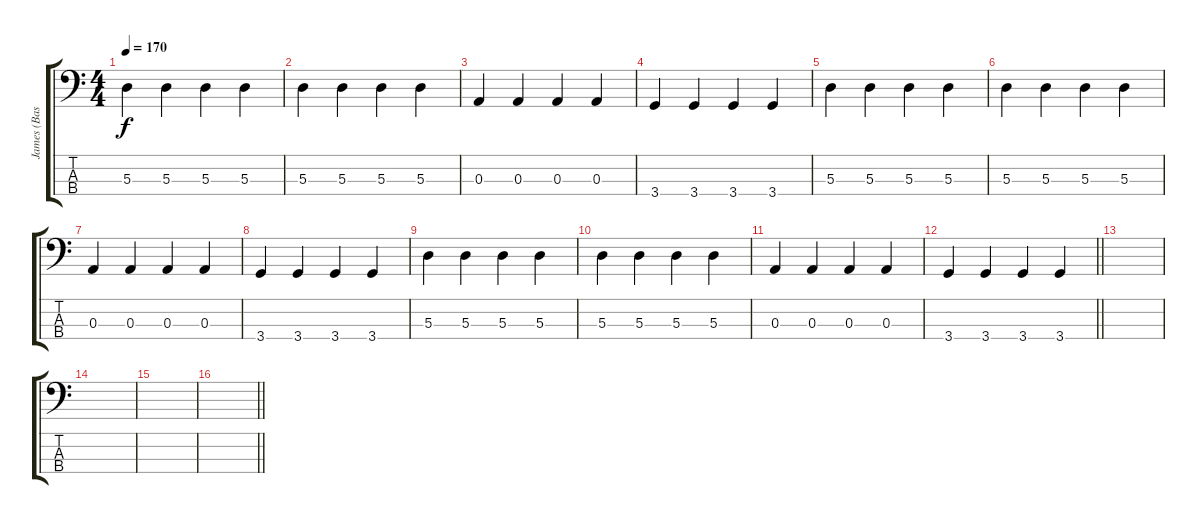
\track ("James (Bass)" "James (Bas") {instrument electricbassfinger}
\staff {score tabs}
\tuning (G2 D2 A1 E1) {hide}
\ts (4 4)
\tempo 170
\clef f4
\ks c
5.3.4{dy f} 5.3.4 5.3.4 5.3.4 |
5.3.4 5.3.4 5.3.4 5.3.4 |
0.3.4 0.3.4 0.3.4 0.3.4 |
3.4.4 3.4.4 3.4.4 3.4.4 |
5.3.4 5.3.4 5.3.4 5.3.4 |
5.3.4 5.3.4 5.3.4 5.3.4 |
0.3.4 0.3.4 0.3.4 0.3.4 |
3.4.4 3.4.4 3.4.4 3.4.4 |
5.3.4 5.3.4 5.3.4 5.3.4 |
5.3.4 5.3.4 5.3.4 5.3.4 |
0.3.4 0.3.4 0.3.4 0.3.4 |
\barLineRight lightlight
3.4.4 3.4.4 3.4.4 3.4.4 |
|
|
|
\barLineRight lightlight
